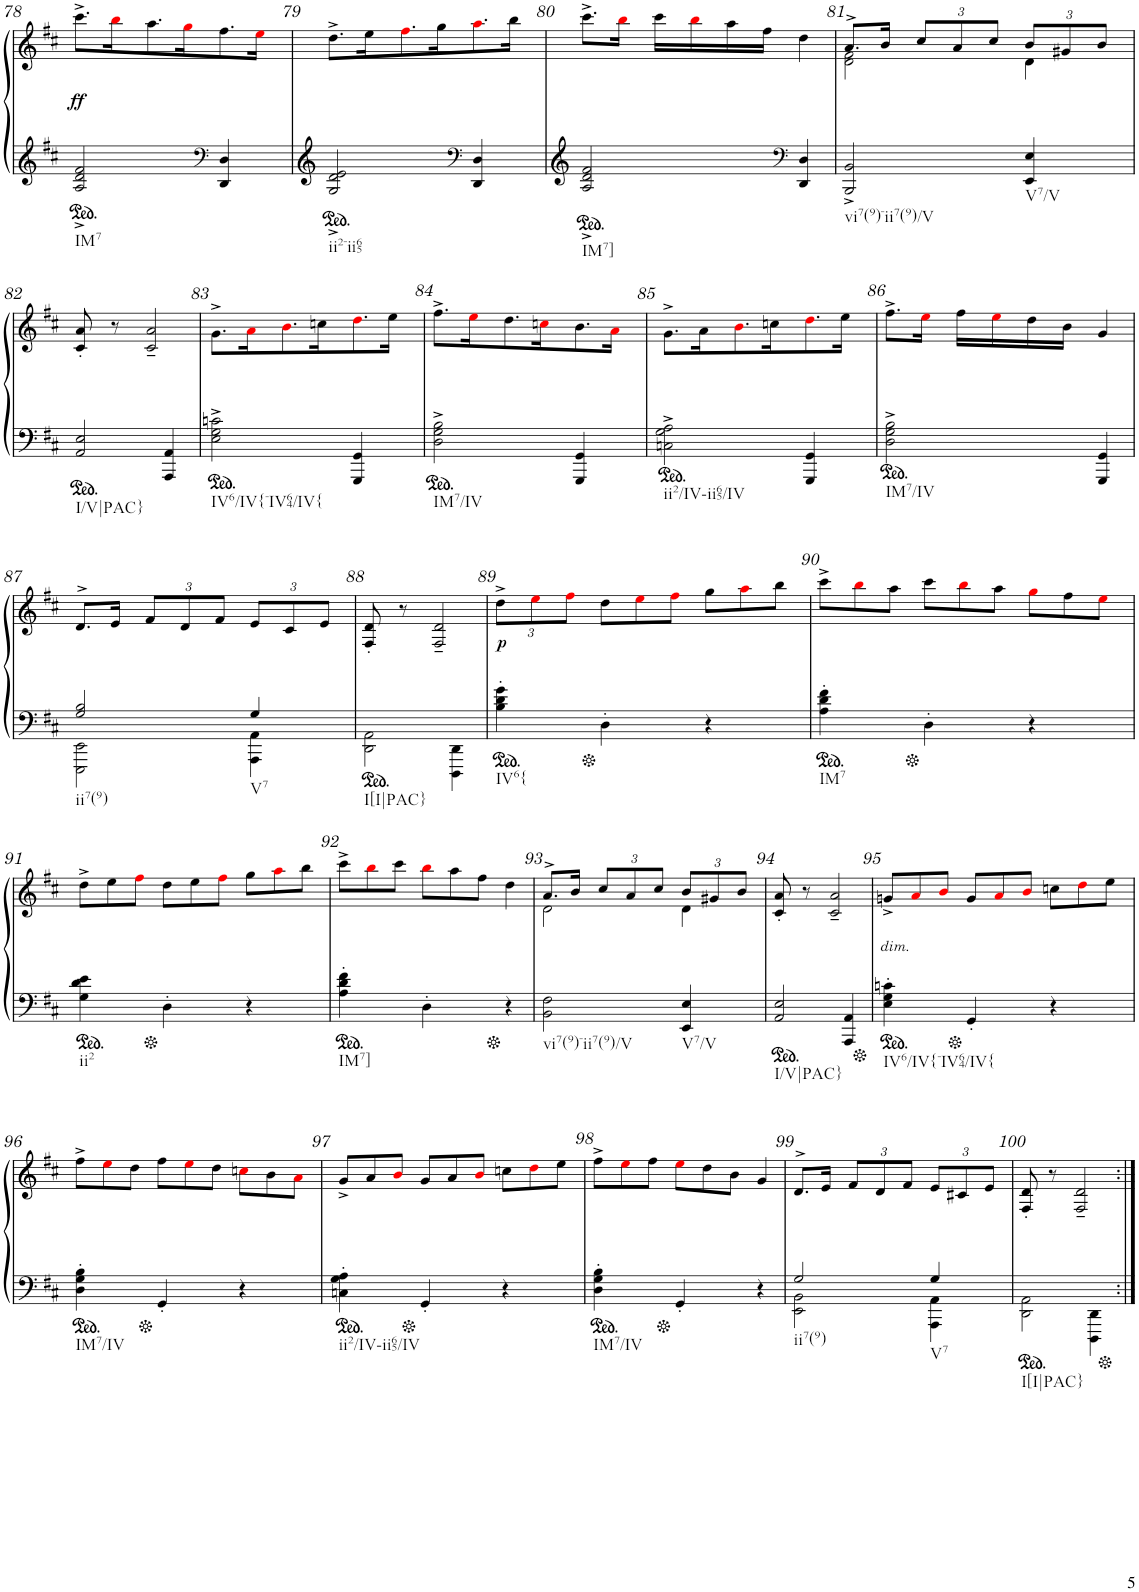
**kern	**kern	**dynam
*part1	*part1	*part1
*staff2	*staff1	*staff1/2
*I"Piano	*	*
*I'Pno.	*	*
!!LO:PB:g=z
*clefF4	*clefG2	*
*k[f#c#]	*k[f#c#]	*
*M3/4	*M3/4	*
=78	=78	=78
!LO:TX:b:t=IM7	!	!
!	!	!LO:DY:b
2A/^ 2d/^ 2f#/^	8.ccc#^\L	ff
.	16bbi\K	.
.	8.aa\	.
.	16ggi\K	.
*clefF4	*	*
4DD/ 4D/	8.ff#\	.
.	16eei\Jk	.
=79	=79	=79
!LO:TX:b:t=ii2-ii65	!	!
2G/^ 2d/^ 2e/^	8.dd^\L	.
.	16ee\K	.
.	8.ff#i\	.
.	16gg\K	.
*clefF4	*	*
4DD/ 4D/	8.aai\	.
.	16bb\Jk	.
=80	=80	=80
!LO:TX:b:t=IM7]	!	!
2A/^ 2d/^ 2f#/^	8.ccc#^\L	.
.	16bbi\Jk	.
.	16ccc#\LL	.
.	16bbi\	.
.	16aa\	.
.	16ff#\JJ	.
*clefF4	*	*
4DD/ 4D/	4dd\	.
=81	=81	=81
*	*^	*
!LO:TX:b:t=vi7(9)-ii7(9)/V	!	!	!
2BBB/^ 2BB/^	8.a^/L	2d\ 2f#\	.
.	16b/Jk	.	.
*	*Xbrackettup	*	*
.	12cc#/L	.	.
.	12a/	.	.
.	12cc#/J	.	.
!LO:TX:b:t=V7/V	!	!	!
4EE/ 4E/	12b/L	4d\	.
.	12g#X/	.	.
.	12b/J	.	.
*	*v	*v	*
!!LO:LB:g=z
=82	=82	=82
!LO:TX:b:t=I/V|PAC}	!	!
2AA/ 2E/	8c#/' 8a/'	.
.	8r	.
.	2c#/~ 2a/~	.
4AAA/ 4AA/	.	.
=83	=83	=83
!LO:TX:b:t=IV6/IV{-IV64/IV{	!	!
2E\^ 2G\^ 2cn\^	8.g^\L	.
.	16ai\K	.
.	8.bi\	.
.	16ccn\K	.
4GGG/ 4GG/	8.ddi\	.
.	16ee\Jk	.
=84	=84	=84
!LO:TX:b:t=IM7/IV	!	!
2D\^ 2G\^ 2B\^	8.ff#^\L	.
.	16eei\K	.
.	8.dd\	.
.	16ccni\K	.
4GGG/ 4GG/	8.b\	.
.	16ai\Jk	.
=85	=85	=85
!LO:TX:b:t=ii2/IV-ii65/IV	!	!
2Cn\^ 2G\^ 2A\^	8.g^\L	.
.	16a\K	.
.	8.bi\	.
.	16ccn\K	.
4GGG/ 4GG/	8.ddi\	.
.	16ee\Jk	.
=86	=86	=86
!LO:TX:b:t=IM7/IV	!	!
2D\^ 2G\^ 2B\^	8.ff#^\L	.
.	16eei\Jk	.
.	16ff#\LL	.
.	16eei\	.
.	16dd\	.
.	16b\JJ	.
4GGG/ 4GG/	4g/	.
!!LO:LB:g=z
=87	=87	=87
*^	*	*
!LO:TX:b:t=ii7(9)	!	!	!
2G/ 2B/	2EEE\ 2EE\	8.d^/L	.
.	.	16e/Jk	.
.	.	12f#/L	.
.	.	12d/	.
.	.	12f#/J	.
!LO:TX:b:t=V7	!	!	!
4G/	4AAA\ 4AA\	12e/L	.
.	.	12c#/	.
.	.	12e/J	.
*v	*v	*	*
=88	=88	=88
!LO:TX:b:t=I[I|PAC}	!	!
2DD\ 2AA\	8F#/' 8d/'	.
.	8r	.
.	2F#/~ 2d/~	.
4DDD\ 4DD\	.	.
=89	=89	=89
!LO:TX:b:t=IV6{	!	!
!	!	!LO:DY:b
4B\' 4d\' 4g\'	12dd^\L	p
.	12eei\	.
.	12ff#i\J	.
*	*Xtuplet	*
4D'\	12dd\L	.
.	12eei\	.
.	12ff#i\J	.
4r	12gg\L	.
.	12aai\	.
.	12bb\J	.
=90	=90	=90
!LO:TX:b:t=IM7	!	!
4A\' 4d\' 4f#\'	12ccc#^\L	.
.	12bbi\	.
.	12aa\J	.
4D'\	12ccc#\L	.
.	12bbi\	.
.	12aa\J	.
4r	12ggi\L	.
.	12ff#\	.
.	12eei\J	.
!!LO:LB:g=z
=91	=91	=91
!LO:TX:b:t=ii2	!	!
4G\ 4d\ 4e\	12dd^\L	.
.	12ee\	.
.	12ff#i\J	.
4D'\	12dd\L	.
.	12ee\	.
.	12ff#i\J	.
4r	12gg\L	.
.	12aai\	.
.	12bb\J	.
=92	=92	=92
!LO:TX:b:t=IM7]	!	!
4A\' 4d\' 4f#\'	12ccc#^\L	.
.	12bbi\	.
.	12ccc#\J	.
4D'\	12bbi\L	.
.	12aa\	.
.	12ff#\J	.
4r	4dd\	.
=93	=93	=93
*	*^	*
!LO:TX:b:t=vi7(9)-ii7(9)/V	!	!	!
2BB\ 2F#\	8.a^/L	2d\	.
.	16b/Jk	.	.
*	*tuplet	*	*
.	12cc#/L	.	.
.	12a/	.	.
.	12cc#/J	.	.
!LO:TX:b:t=V7/V	!	!	!
4EE/ 4E/	12b/L	4d\	.
.	12g#X/	.	.
.	12b/J	.	.
*	*v	*v	*
=94	=94	=94
!LO:TX:b:t=I/V|PAC}	!	!
2AA/ 2E/	8c#/' 8a/'	.
.	8r	.
.	2c#/~ 2a/~	.
4AAA/ 4AA/	.	.
=95	=95	=95
*	*Xtuplet	*
!	!LO:TX:b:i:t=dim.	!
!LO:TX:b:t=IV6/IV{-IV64/IV{	!	!
4E\' 4G\' 4cn\'	12gn^/L	.
.	12ai/	.
.	12bi/J	.
4GG'/	12g/L	.
.	12ai/	.
.	12bi/J	.
4r	12ccn\L	.
.	12ddi\	.
.	12ee\J	.
!!LO:LB:g=z
=96	=96	=96
!LO:TX:b:t=IM7/IV	!	!
4D\' 4G\' 4B\'	12ff#^\L	.
.	12eei\	.
.	12dd\J	.
4GG'/	12ff#\L	.
.	12eei\	.
.	12dd\J	.
4r	12ccni\L	.
.	12b\	.
.	12ai\J	.
=97	=97	=97
!LO:TX:b:t=ii2/IV-ii65/IV	!	!
4Cn\' 4G\' 4A\'	12g^/L	.
.	12a/	.
.	12bi/J	.
4GG'/	12g/L	.
.	12a/	.
.	12bi/J	.
4r	12ccn\L	.
.	12ddi\	.
.	12ee\J	.
=98	=98	=98
!LO:TX:b:t=IM7/IV	!	!
4D\' 4G\' 4B\'	12ff#^\L	.
.	12eei\	.
.	12ff#\J	.
4GG'/	12eei\L	.
.	12dd\	.
.	12b\J	.
4r	4g/	.
=99	=99	=99
*^	*	*
!LO:TX:b:t=ii7(9)	!	!	!
2G/	2EE\ 2BB\	8.d^/L	.
.	.	16e/Jk	.
*	*	*tuplet	*
.	.	12f#/L	.
.	.	12d/	.
.	.	12f#/J	.
!LO:TX:b:t=V7	!	!	!
4G/	4AAA\ 4AA\	12e/L	.
.	.	12c#X/	.
.	.	12e/J	.
*v	*v	*	*
=100	=100	=100
!LO:TX:b:t=I[I|PAC}	!	!
2DD\ 2AA\	8F#/' 8d/'	.
.	8r	.
.	2F#/~ 2d/~	.
4DDD\ 4DD\	.	.
=:|!	=:|!	=:|!
*-	*-	*-
